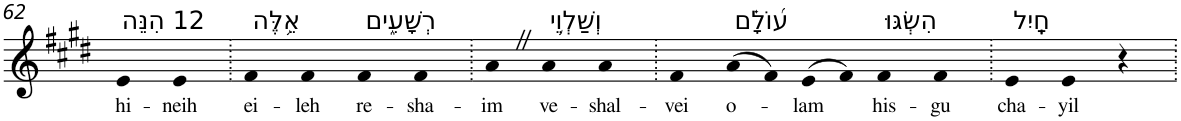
**kern	**text
*part1	*part1
*staff1	*staff1
*I"Piano	*
*I'Pno	*
!!LO:PB:g=z
*clefG2	*
*k[f#c#g#d#]	*
*E:	*
=62	=62
!LO:TX:a:t=12 הִנֵּה	!
!	!LO:LY:b
4e	hi-
!	!LO:LY:b
4e	-neih
=63.	=63.
!LO:TX:a:t=אֵ֥לֶּה	!
!	!LO:LY:b
4f#	ei-
!	!LO:LY:b
4f#	-leh
!LO:TX:a:t=רְשָׁעִ֑ים	!
!	!LO:LY:b
4f#	re-
!	!LO:LY:b
4f#	-sha-
=64.	=64.
!	!LO:LY:b
4aZ	-im
!LO:TX:a:t=וְשַׁלְוֵ֥י	!
!	!LO:LY:b
4a	ve-
!	!LO:LY:b
4a	-shal-
=65.	=65.
!	!LO:LY:b
4f#	-vei
!LO:TX:a:t=ע֝וֹלָ֗ם	!
!	!LO:LY:b
(>8a	o-
8f#)	.
!	!LO:LY:b
(>8e	-lam
8f#)	.
!LO:TX:a:t=הִשְׂגּוּ	!
!	!LO:LY:b
4f#	his-
!	!LO:LY:b
4f#	-gu
=66.	=66.
!LO:TX:a:t=חָֽיִל	!
!	!LO:LY:b
4e	cha-
!	!LO:LY:b
4e	-yil
4r	.
=.	=.
*-	*-
